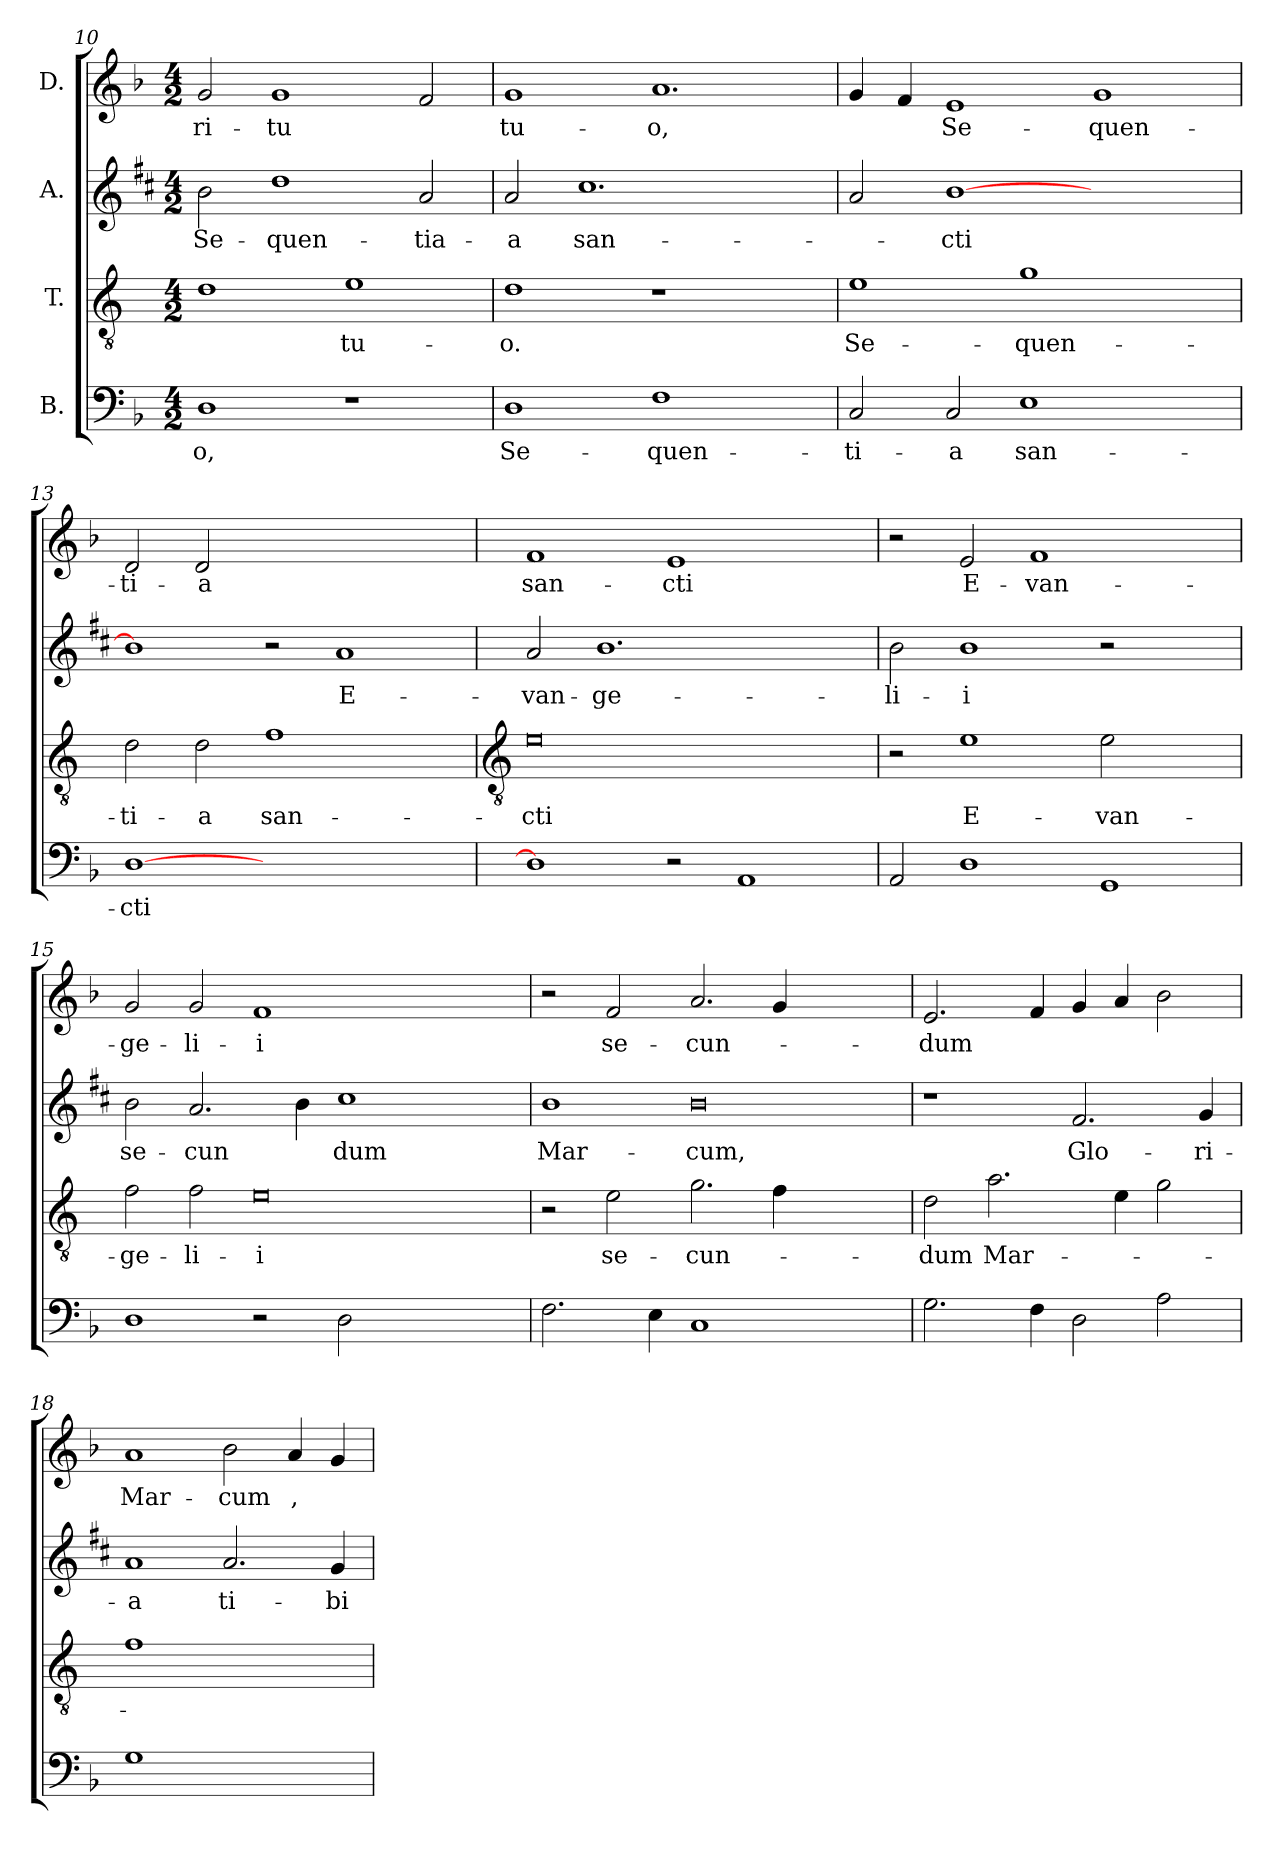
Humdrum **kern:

**kern	**text	**kern	**text	**kern	**text	**kern	**text
*part4	*part4	*part3	*part3	*part2	*part2	*part1	*part1
*staff4	*staff4	*staff3	*staff3	*staff2	*staff2	*staff1	*staff1
*I"B.	*	*I"T.	*	*I"A.	*	*I"D.	*
*clefF4	*	*clefGv2	*	*clefG2	*	*clefG2	*
*	*	*ITrd4c7	*	*ITrd5c9	*	*	*
*k[b-]	*	*k[b-]	*	*k[b-]	*	*k[b-]	*
*F:	*	*F:	*	*F:	*	*F:	*
*M4/2	*	*M4/2	*	*M4/2	*	*M4/2	*
=10	=10	=10	=10	=10	=10	=10	=10
!	!LO:LY:b	!	!	!	!LO:LY:b	!	!LO:LY:b
1D	-o,	1G	.	2d	Se-	2g	-ri-
!	!	!	!	!	!LO:LY:b	!	!LO:LY:b
.	.	.	.	1f	-quen-	1g	-tu
!	!	!	!LO:LY:b	!	!	!	!
1r	.	1A	tu-	.	.	.	.
!	!	!	!	!	!LO:LY:b	!	!
.	.	.	.	2c	-tia-	2f	.
=11	=11	=11	=11	=11	=11	=11	=11
!	!LO:LY:b	!	!LO:LY:b	!	!LO:LY:b	!	!LO:LY:b
1D	Se-	1G	-o.	2c	-a	1g	tu-
!	!	!	!	!	!LO:LY:b	!	!
.	.	.	.	1.e	san-	.	.
!	!LO:LY:b	!	!	!	!	!	!LO:LY:b
1F	-quen-	1r	.	.	.	1.a	-o,
2ryy	.	2ryy	.	2ryy	.	.	.
=12	=12	=12	=12	=12	=12	=12	=12
!	!LO:LY:b	!	!LO:LY:b	!	!	!	!
2C	-ti-	1A	Se-	2c	.	4g	.
.	.	.	.	.	.	4f	.
!	!LO:LY:b	!	!	!	!LO:LY:b	!	!LO:LY:b
2C	-a	.	.	[1d	-cti	1e	Se-
!	!LO:LY:b	!	!LO:LY:b	!	!	!	!
1E	san-	1c	-quen-	.	.	.	.
!	!	!	!	!	!	!	!LO:LY:b
.	.	.	.	1ryy	.	1g	-quen-
2ryy	.	2ryy	.	.	.	.	.
!!LO:LB:g=z
=13	=13	=13	=13	=13	=13	=13	=13
!	!LO:LY:b	!	!LO:LY:b	!	!	!	!LO:LY:b
[1D	-cti	2G	-ti-	1d]	.	2d	-ti-
!	!	!	!LO:LY:b	!	!	!	!LO:LY:b
.	.	2G	-a	.	.	2d	-a
!	!	!	!LO:LY:b	!	!	!	!
1.ryy	.	1B-	san-	2r	.	1.ryy	.
!	!	!	!	!	!LO:LY:b	!	!
.	.	.	.	1c	E-	.	.
.	.	2ryy	.	.	.	.	.
!!LO:LB:g=z
=14	=14	=14	=14	=14	=14	=14	=14
*	*	*clefGv2	*	*	*	*	*
!	!	!	!LO:LY:b	!	!LO:LY:b	!	!LO:LY:b
1D]	.	0A	-cti	2c	-van-	1f	san-
!	!	!	!	!	!LO:LY:b	!	!
.	.	.	.	1.d	-ge-	.	.
!	!	!	!	!	!	!	!LO:LY:b
2r	.	.	.	.	.	1e	-cti
1AA	.	.	.	.	.	.	.
.	.	2ryy	.	2ryy	.	2ryy	.
=14A	=14A	=14A	=14A	=14A	=14A	=14A	=14A
!	!	!	!	!	!LO:LY:b	!	!
2AA	.	2r	.	2d	-li-	2r	.
!	!	!	!LO:LY:b	!	!LO:LY:b	!	!LO:LY:b
1D	.	1A	E-	1d	-i	2e	E-
!	!	!	!	!	!	!	!LO:LY:b
.	.	.	.	.	.	1f	-van-
!	!	!	!LO:LY:b	!	!	!	!
1GG	.	2A	-van-	2r	.	.	.
.	.	2ryy	.	2ryy	.	2ryy	.
=15A	=15A	=15A	=15A	=15A	=15A	=15A	=15A
!	!	!	!LO:LY:b	!	!LO:LY:b	!	!LO:LY:b
1D	.	2B-	-ge-	2d	se-	2g	-ge-
!	!	!	!LO:LY:b	!	!LO:LY:b	!	!LO:LY:b
.	.	2B-	-li-	2.c	-cun	2g	-li-
!	!	!	!LO:LY:b	!	!	!	!LO:LY:b
2r	.	0A	-i	.	.	1f	-i
.	.	.	.	4d	.	.	.
!	!	!	!	!	!LO:LY:b	!	!
2D	.	.	.	1e	dum	.	.
1ryy	.	.	.	.	.	1ryy	.
.	.	.	.	2ryy	.	.	.
=16A	=16A	=16A	=16A	=16A	=16A	=16A	=16A
!	!	!	!	!	!LO:LY:b	!	!
2.F	.	2r	.	1d	Mar-	2r	.
!	!	!	!LO:LY:b	!	!	!	!LO:LY:b
.	.	2A	se-	.	.	2f	se-
4E	.	.	.	.	.	.	.
!	!	!	!LO:LY:b	!	!LO:LY:b	!	!LO:LY:b
1C	.	2.c	-cun-	0d	-cum,	2.a	-cun-
.	.	4B-	.	.	.	4g	.
1ryy	.	1ryy	.	.	.	1ryy	.
!!LO:LB:g=z
=17A	=17A	=17A	=17A	=17A	=17A	=17A	=17A
!	!	!	!LO:LY:b	!	!	!	!LO:LY:b
2.G	.	2G	-dum	1r	.	2.e	-dum
!	!	!	!LO:LY:b	!	!	!	!
.	.	2.d	Mar-	.	.	.	.
4F	.	.	.	.	.	4f	.
!	!	!	!	!	!LO:LY:b	!	!
2D	.	.	.	2.A	Glo-	4g	.
.	.	4A	.	.	.	4a	.
2A	.	2c	.	.	.	2b-	.
!	!	!	!	!	!LO:LY:b	!	!
.	.	.	.	4B-	-ri-	.	.
=18A	=18A	=18A	=18A	=18A	=18A	=18A	=18A
!	!	!	!	!	!LO:LY:b	!	!LO:LY:b
1G	.	1B-	.	1c	-a	1a	Mar-
!	!	!	!	!	!LO:LY:b	!	!LO:LY:b
1ryy	.	1ryy	.	2.c	ti-	2b-	-cum
!	!	!	!	!	!	!	!LO:LY:b
.	.	.	.	.	.	4a	,
!	!	!	!	!	!LO:LY:b	!	!
.	.	.	.	4B-	-bi	4g	.
=	=	=	=	=	=	=	=
*-	*-	*-	*-	*-	*-	*-	*-
